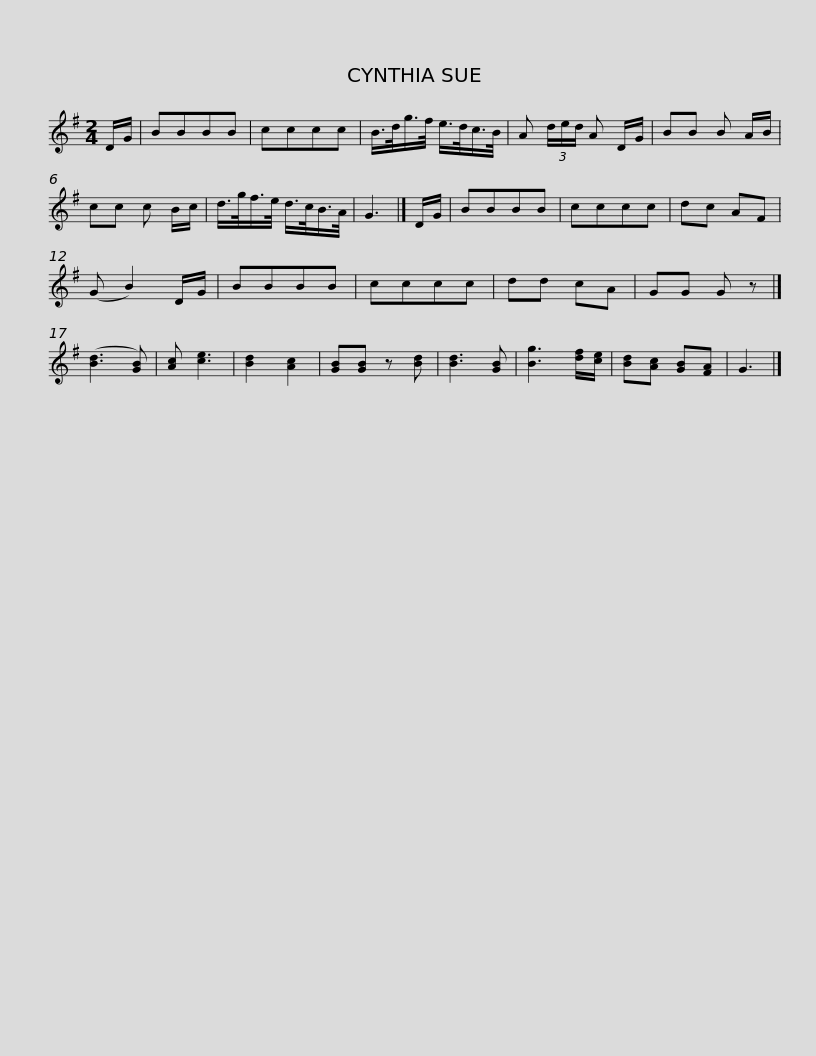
X:1
L:1/8
M:2/4
I:linebreak $
K:G
V:1 treble
V:1
 D/G/ | BBBB | cccc | B/>d/g/>f/ e/>d/c/>B/ | A (3d/e/d/ A D/G/ | %5
 BB B A/B/ | cc c B/c/ |$ d/>g/f/>e/ d/>c/B/>A/ | G3 |] D/G/ | %10
 BBBB | cccc | dc AF | (G B2) D/G/ | BBBB | %15
 cccc | dd cA |$ GG G z |] ([Bd]3 [GB]) | [Ac] [ce]3 | %20
 [Bd]2 [Ac]2 | [GB][GB] z [Bd] | [Bd]3 [GB] | [Bg]3 [df]/[ce]/ | [Bd][Ac] [GB][FA] | %25
 G3 |] %26
